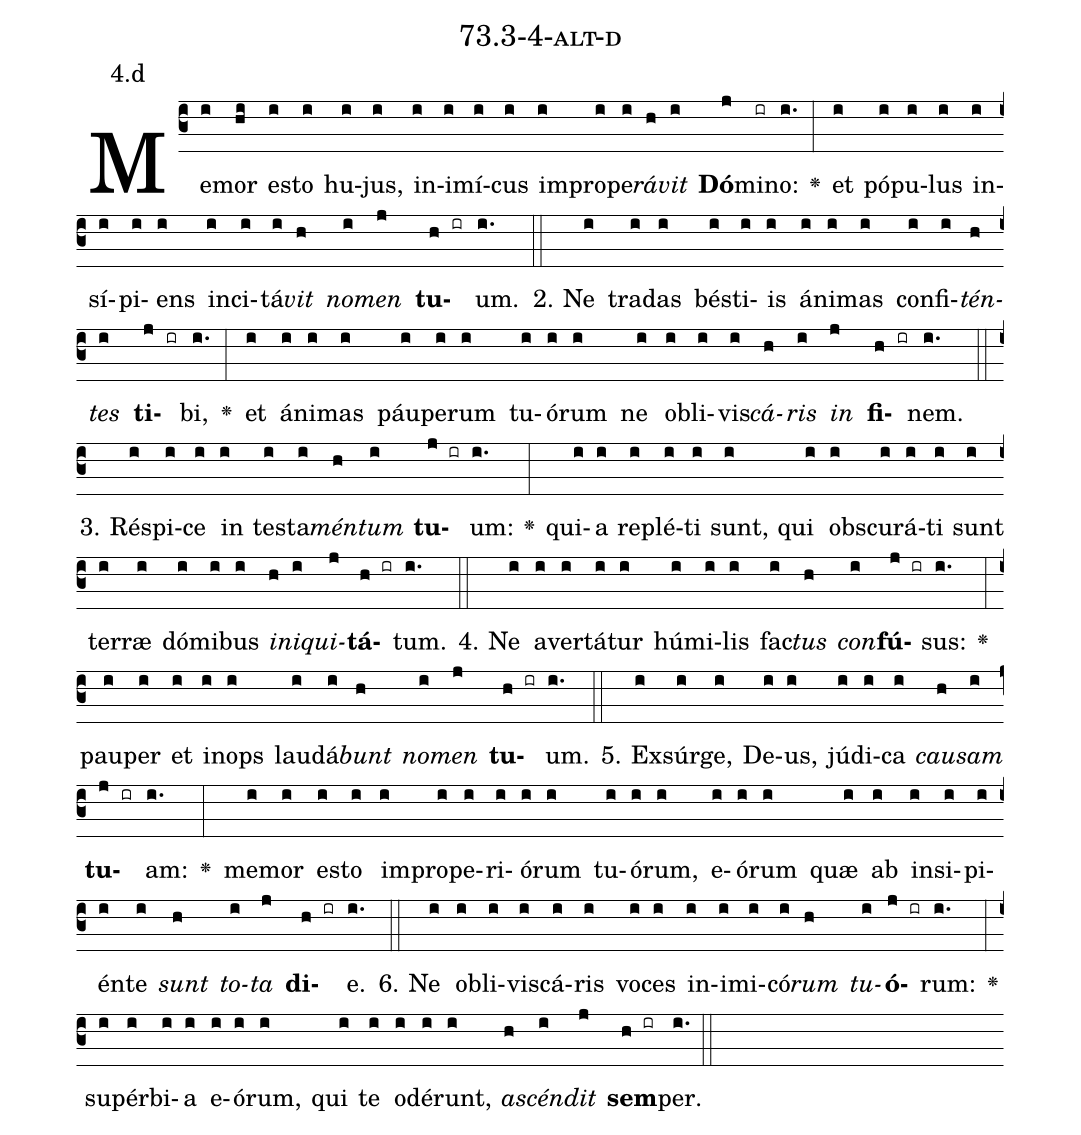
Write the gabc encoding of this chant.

name: 73.3-4-alt-d;
annotation: 4.d;
%%
(c3)Me(i)mor(hi) es(i)to(i) hu(i)jus,(i) in(i)i(i)mí(i)cus(i) im(i)pro(i)pe(i)<i>rá</i>(h)<i>vit</i>(i) <b>Dó</b>(j)mi(ir)no:(i.) <v>\greheightstar</v>(:) et(i) pó(i)pu(i)lus(i) in(i)sí(i)pi(i)ens(i) in(i)ci(i)tá(i)<i>vit</i>(h) <i>no</i>(i)<i>men</i>(j) <b>tu</b>(h ir)um.(i.) (::)
2. Ne(i) tra(i)das(i) bés(i)ti(i)is(i) á(i)ni(i)mas(i) con(i)fi(i)<i>tén</i>(h)<i>tes</i>(i) <b>ti</b>(j ir)bi,(i.) <v>\greheightstar</v>(:) et(i) á(i)ni(i)mas(i) páu(i)pe(i)rum(i) tu(i)ó(i)rum(i) ne(i) ob(i)li(i)vis(i)<i>cá</i>(h)<i>ris</i>(i) <i>in</i>(j) <b>fi</b>(h ir)nem.(i.) (::)
3. Ré(i)spi(i)ce(i) in(i) tes(i)ta(i)<i>mén</i>(h)<i>tum</i>(i) <b>tu</b>(j ir)um:(i.) <v>\greheightstar</v>(:) qui(i)a(i) re(i)plé(i)ti(i) sunt,(i) qui(i) obs(i)cu(i)rá(i)ti(i) sunt(i) ter(i)ræ(i) dó(i)mi(i)bus(i) <i>in</i>(h)<i>i</i>(i)<i>qui</i>(j)<b>tá</b>(h ir)tum.(i.) (::)
4. Ne(i) a(i)ver(i)tá(i)tur(i) hú(i)mi(i)lis(i) fac(i)<i>tus</i>(h) <i>con</i>(i)<b>fú</b>(j ir)sus:(i.) <v>\greheightstar</v>(:) pau(i)per(i) et(i) in(i)ops(i) lau(i)dá(i)<i>bunt</i>(h) <i>no</i>(i)<i>men</i>(j) <b>tu</b>(h ir)um.(i.) (::)
5. Ex(i)súr(i)ge,(i) De(i)us,(i) jú(i)di(i)ca(i) <i>cau</i>(h)<i>sam</i>(i) <b>tu</b>(j ir)am:(i.) <v>\greheightstar</v>(:) me(i)mor(i) es(i)to(i) im(i)pro(i)pe(i)ri(i)ó(i)rum(i) tu(i)ó(i)rum,(i) e(i)ó(i)rum(i) quæ(i) ab(i) in(i)si(i)pi(i)én(i)te(i) <i>sunt</i>(h) <i>to</i>(i)<i>ta</i>(j) <b>di</b>(h ir)e.(i.) (::)
6. Ne(i) ob(i)li(i)vis(i)cá(i)ris(i) vo(i)ces(i) in(i)i(i)mi(i)có(i)<i>rum</i>(h) <i>tu</i>(i)<b>ó</b>(j ir)rum:(i.) <v>\greheightstar</v>(:) su(i)pér(i)bi(i)a(i) e(i)ó(i)rum,(i) qui(i) te(i) o(i)dé(i)runt,(i) <i>a</i>(h)<i>scén</i>(i)<i>dit</i>(j) <b>sem</b>(h ir)per.(i.) (::)
